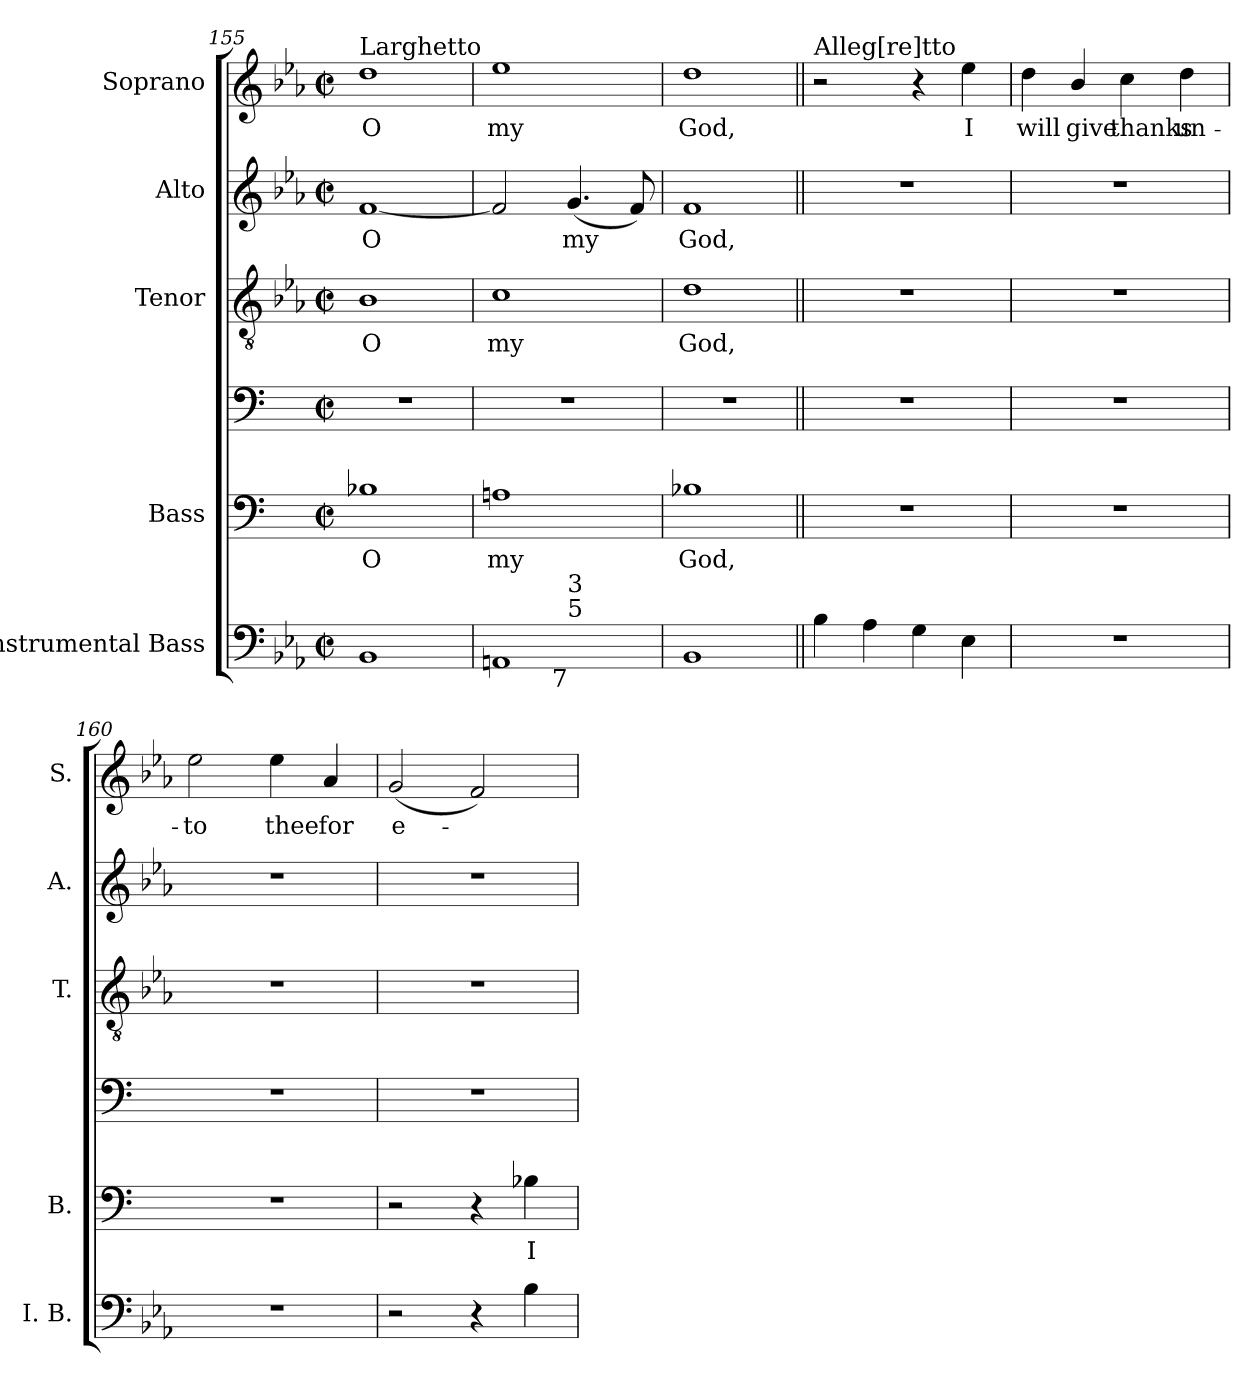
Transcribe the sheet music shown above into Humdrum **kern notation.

**kern	**kern	**text	**kern	**kern	**text	**kern	**text	**kern	**text
*part5	*part4	*part4	*part4	*part3	*part3	*part2	*part2	*part1	*part1
*staff6	*staff5	*staff5	*staff4	*staff3	*staff3	*staff2	*staff2	*staff1	*staff1
*I"Instrumental Bass	*I"Bass	*	*	*I"Tenor	*	*I"Alto	*	*I"Soprano	*
*I'I. B.	*I'B.	*	*	*I'T.	*	*I'A.	*	*I'S.	*
*clefF4	*clefF4	*	*clefF4	*clefGv2	*	*clefG2	*	*clefG2	*
*	*	*	*	*ITrd7c12	*	*	*	*	*
*k[b-e-a-]	*k[]	*	*k[]	*k[b-e-a-]	*	*k[b-e-a-]	*	*k[b-e-a-]	*
*E-:	*C:	*	*C:	*E-:	*	*E-:	*	*E-:	*
*M2/2	*M2/2	*	*M2/2	*M2/2	*	*M2/2	*	*M2/2	*
*met(c|)	*met(c|)	*	*met(c|)	*met(c|)	*	*met(c|)	*	*met(c|)	*
=155	=155	=155	=155	=155	=155	=155	=155	=155	=155
!	!	!LO:LY:b:color=#000000	!	!	!	!	!	!	!
!	!	!	!	!	!LO:LY:b:color=#000000	!	!	!	!
!	!	!	!	!	!	!	!LO:LY:b:color=#000000	!	!
!	!	!	!	!	!	!	!	!LO:TX:a:t=Larghetto	!
!	!	!	!	!	!	!	!	!	!LO:LY:b:color=#000000
1BB-i	1B-i	O	1r	1BB-i	O	[1fi	O	1ddi	O
=156	=156	=156	=156	=156	=156	=156	=156	=156	=156
!	!	!LO:LY:b:color=#000000	!	!	!	!	!	!	!
!	!	!	!	!	!LO:LY:b:color=#000000	!	!	!	!
!LO:TX:b:rj:t=6	!	!	!	!	!	!	!	!	!
!LO:TX:t=5	!	!	!	!	!	!	!	!	!
!	!	!	!	!	!	!	!	!	!LO:LY:b:color=#000000
*^	*	*	*	*	*	*	*	*	*
1AAni	2ryy	1Ani	my	1r	1Ci	my	2fi/]	.	1ee-i	my
!	!LO:TX:b:rj:t=7	!	!	!	!	!	!	!	!	!
!	!LO:TX:t=5	!	!	!	!	!	!	!	!	!
!	!LO:TX:t=3	!	!	!	!	!	!	!	!	!
!	!	!	!	!	!	!	!	!LO:LY:b:color=#000000	!	!
.	2ryy	.	.	.	.	.	(4.gi/	my	.	.
.	.	.	.	.	.	.	8fi/)	.	.	.
*v	*v	*	*	*	*	*	*	*	*	*
=157	=157	=157	=157	=157	=157	=157	=157	=157	=157
*^	*	*	*	*	*	*	*	*	*
!	!	!	!LO:LY:b:color=#000000	!	!	!	!	!	!	!
*v	*v	*	*	*	*	*	*	*	*	*
*^	*	*	*	*	*	*	*	*	*
!	!	!	!	!	!	!LO:LY:b:color=#000000	!	!	!	!
*v	*v	*	*	*	*	*	*	*	*	*
*^	*	*	*	*	*	*	*	*	*
!	!	!	!	!	!	!	!	!LO:LY:b:color=#000000	!	!
*v	*v	*	*	*	*	*	*	*	*	*
*^	*	*	*	*	*	*	*	*	*
!	!	!	!	!	!	!	!	!	!	!LO:LY:b:color=#000000
*v	*v	*	*	*	*	*	*	*	*	*
1BB-i	1B-i	God,	1r	1Di	God,	1fi	God,	1ddi	God,
=158||	=158||	=158||	=158||	=158||	=158||	=158||	=158||	=158||	=158||
!	!	!	!	!	!	!	!	!LO:TX:a:t=Alleg[re]tto	!
4B-i\	1r	.	1r	1r	.	1r	.	2r	.
4A-i\	.	.	.	.	.	.	.	.	.
4Gi\	.	.	.	.	.	.	.	4r	.
!	!	!	!	!	!	!	!	!	!LO:LY:b:color=#000000
4E-i\	.	.	.	.	.	.	.	4ee-i\	I
=159	=159	=159	=159	=159	=159	=159	=159	=159	=159
!	!	!	!	!	!	!	!	!	!LO:LY:b:color=#000000
1r	1r	.	1r	1r	.	1r	.	4ddi\	will
!	!	!	!	!	!	!	!	!	!LO:LY:b:color=#000000
.	.	.	.	.	.	.	.	4b-i/	give
!	!	!	!	!	!	!	!	!	!LO:LY:b:color=#000000
.	.	.	.	.	.	.	.	4cci\	thanks
!	!	!	!	!	!	!	!	!	!LO:LY:b:color=#000000
.	.	.	.	.	.	.	.	4ddi\	un-
!!LO:LB:g=z
=160	=160	=160	=160	=160	=160	=160	=160	=160	=160
!	!	!	!	!	!	!	!	!	!LO:LY:b:color=#000000
1r	1r	.	1r	1r	.	1r	.	2ee-i\	-to
!	!	!	!	!	!	!	!	!	!LO:LY:b:color=#000000
.	.	.	.	.	.	.	.	4ee-i\	thee
!	!	!	!	!	!	!	!	!	!LO:LY:b:color=#000000
.	.	.	.	.	.	.	.	4a-i/	for
=161	=161	=161	=161	=161	=161	=161	=161	=161	=161
!	!	!	!	!	!	!	!	!	!LO:LY:b:color=#000000
2r	2r	.	1r	1r	.	1r	.	(2gi/	e-
4r	4r	.	.	.	.	.	.	2fi/)	.
!	!	!LO:LY:b:color=#000000	!	!	!	!	!	!	!
4B-i\	4B-i\	I	.	.	.	.	.	.	.
=	=	=	=	=	=	=	=	=	=
*-	*-	*-	*-	*-	*-	*-	*-	*-	*-
